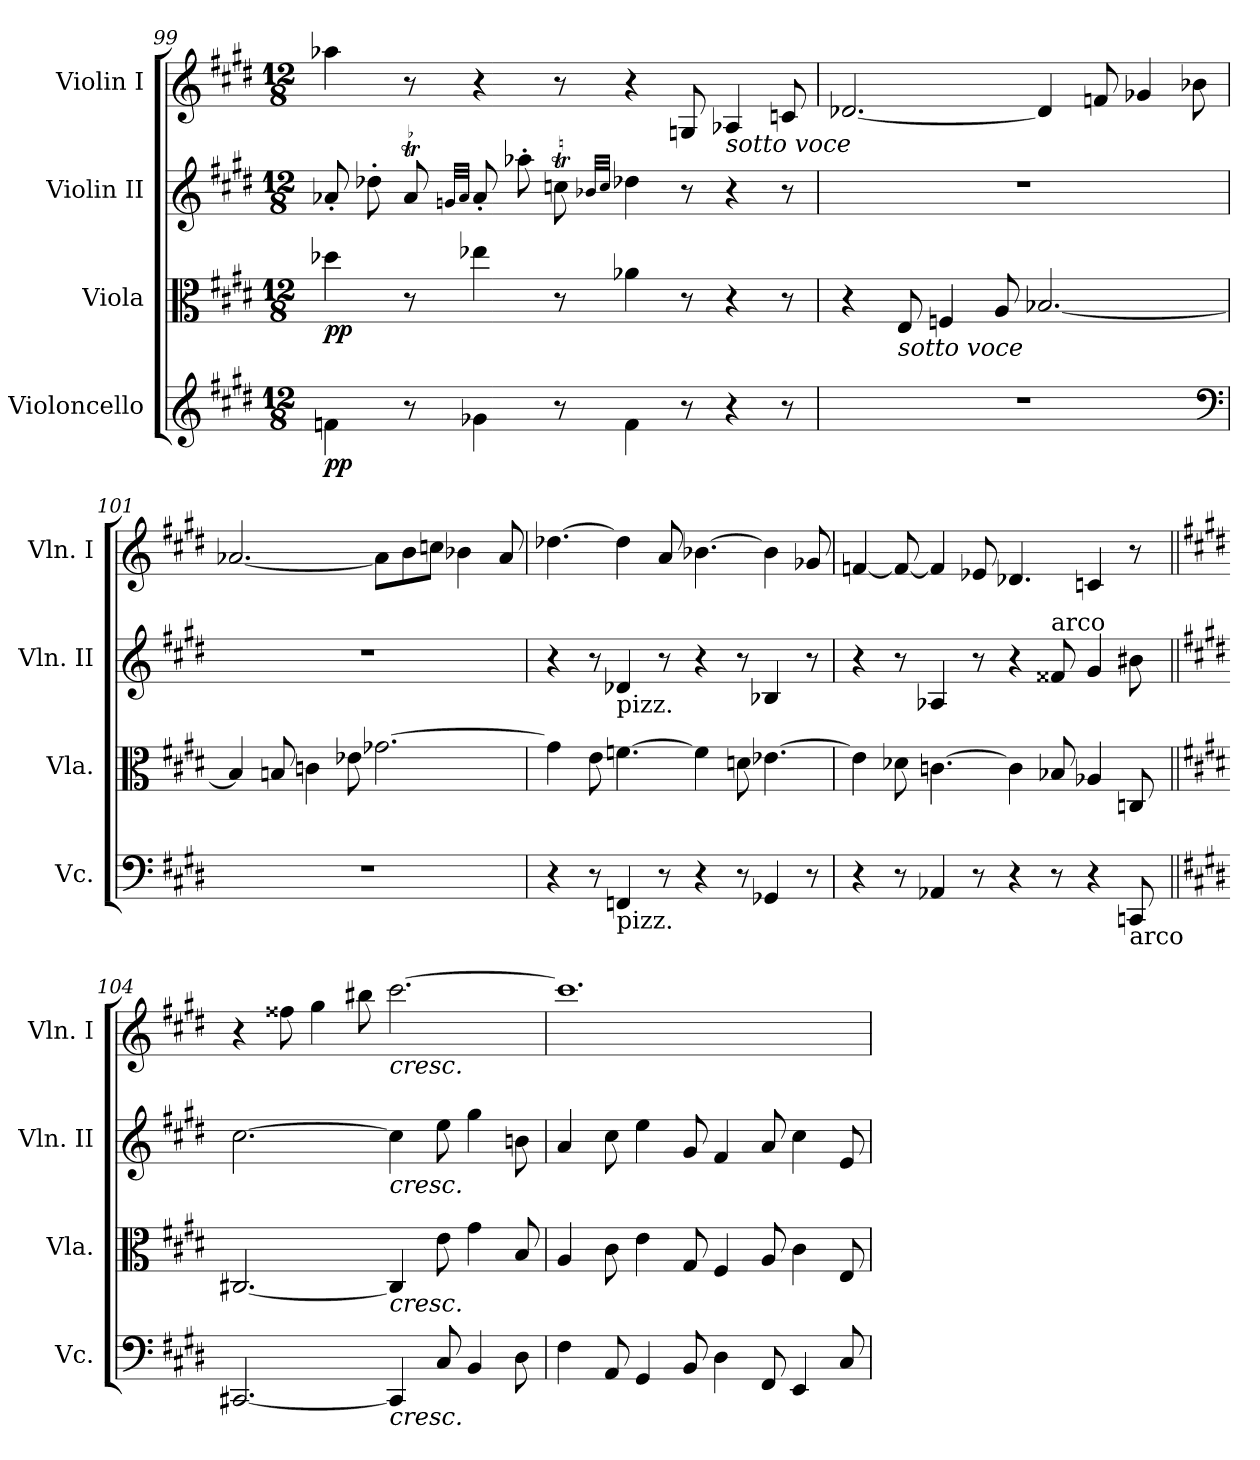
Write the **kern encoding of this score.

**kern	**dynam	**kern	**dynam	**kern	**kern
*part4	*part4	*part3	*part3	*part2	*part1
*staff4	*staff4	*staff3	*staff3	*staff2	*staff1
*I"Violoncello	*	*I"Viola	*	*I"Violin II	*I"Violin I
*I'Vc.	*	*I'Vla.	*	*I'Vln. II	*I'Vln. I
*clefG2	*	*clefC3	*	*clefG2	*clefG2
*k[f#c#g#d#]	*	*k[f#c#g#d#]	*	*k[f#c#g#d#]	*k[f#c#g#d#]
*E:	*	*E:	*	*E:	*E:
*M12/8	*	*M12/8	*	*M12/8	*M12/8
=99	=99	=99	=99	=99	=99
!	!LO:DY:b	!	!LO:DY:b	!	!
4fn\	pp	4dd-X\	pp	8a-X'/	4aa-X\
.	.	.	.	8dd-X'\	.
8r	.	8r	.	8a-T/	8r
.	.	.	.	32qgn/LLL	.
.	.	.	.	32qa-/JJJ	.
4g-X\	.	4ee-X\	.	8a-'/	4r
.	.	.	.	8aa-X'\	.
8r	.	8r	.	8ccnT\	8r
.	.	.	.	32qb-X/LLL	.
.	.	.	.	32qcc/JJJ	.
4f\	.	4a-X\	.	4dd-\	4r
8r	.	8r	.	8r	8Gn/
!	!	!	!	!	!LO:TX:b:i:t=sotto voce
4r	.	4r	.	4r	4A-X/
8r	.	8r	.	8r	8cn/
=100	=100	=100	=100	=100	=100
1.r	.	4r	.	1.r	[2.d-X/
!	!	!LO:TX:b:i:t=sotto voce	!	!	!
.	.	8E/	.	.	.
.	.	4Fn/	.	.	.
.	.	8A/	.	.	.
.	.	[2.B-X/	.	.	4d-/]
.	.	.	.	.	8fn/
.	.	.	.	.	4g-X/
*clefF4	*	*	*	*	*
.	.	.	.	.	8b-X\
=101	=101	=101	=101	=101	=101
1.r	.	4B-/]	.	1.r	[2.a-X/
.	.	8Bn/	.	.	.
.	.	4cn\	.	.	.
.	.	8e-X\	.	.	.
.	.	[2.g-X\	.	.	8a-\L]
.	.	.	.	.	8b\
.	.	.	.	.	8ccn\J
.	.	.	.	.	4b-X\
.	.	.	.	.	8a-/
=102	=102	=102	=102	=102	=102
4r	.	4g-\]	.	4r	[4.dd-X\
8r	.	8e\	.	8r	.
!	!	!	!	!LO:TX:b:t=pizz.	!
!LO:TX:b:t=pizz.	!	!	!	!	!
4FFn/	.	[4.fn\	.	4d-X/	4dd-\]
8r	.	.	.	8r	8a/
4r	.	4f\]	.	4r	[4.b-X\
8r	.	8dn\	.	8r	.
4GG-X/	.	[4.e-X\	.	4B-X/	4b-\]
8r	.	.	.	8r	8g-X/
=103	=103	=103	=103	=103	=103
4r	.	4e-\]	.	4r	[4fn/
8r	.	8d-X\	.	8r	8f/_
4AA-X/	.	[4.cn\	.	4A-X/	4f/]
8r	.	.	.	8r	8e-X/
4r	.	4c\]	.	4r	4.d-X/
!	!	!	!	!LO:TX:a:t=arco	!
8r	.	8B-X/	.	8f##X/	.
4r	.	4A-X/	.	4g#/	4cn/
!LO:TX:b:t=arco	!	!	!	!	!
8CCn/	.	8Cn/	.	8b#X\	8r
=104||	=104||	=104||	=104||	=104||	=104||
*k[f#c#g#d#]	*	*k[f#c#g#d#]	*	*k[f#c#g#d#]	*k[f#c#g#d#]
*c#:	*	*c#:	*	*c#:	*c#:
[2.CC#X/	.	[2.C#X/	.	[2.cc#\	4r
.	.	.	.	.	8ff##X\
.	.	.	.	.	4gg#\
.	.	.	.	.	8bb#X\
!	!	!	!	!	!LO:TX:b:i:t=cresc.
!	!	!	!	!LO:TX:b:i:t=cresc.	!
!	!	!LO:TX:b:i:t=cresc.	!	!	!
!LO:TX:b:i:t=cresc.	!	!	!	!	!
4CC#/]	.	4C#/]	.	4cc#\]	[2.ccc#\
8C#/	.	8e\	.	8ee\	.
4BB/	.	4g#\	.	4gg#\	.
8D#\	.	8B/	.	8bn\	.
=105	=105	=105	=105	=105	=105
4F#\	.	4A/	.	4a/	1.ccc#]
8AA/	.	8c#\	.	8cc#\	.
4GG#/	.	4e\	.	4ee\	.
8BB/	.	8G#/	.	8g#/	.
4D#\	.	4F#/	.	4f#/	.
8FF#/	.	8A/	.	8a/	.
4EE/	.	4c#\	.	4cc#\	.
8C#/	.	8E/	.	8e/	.
=	=	=	=	=	=
*-	*-	*-	*-	*-	*-
